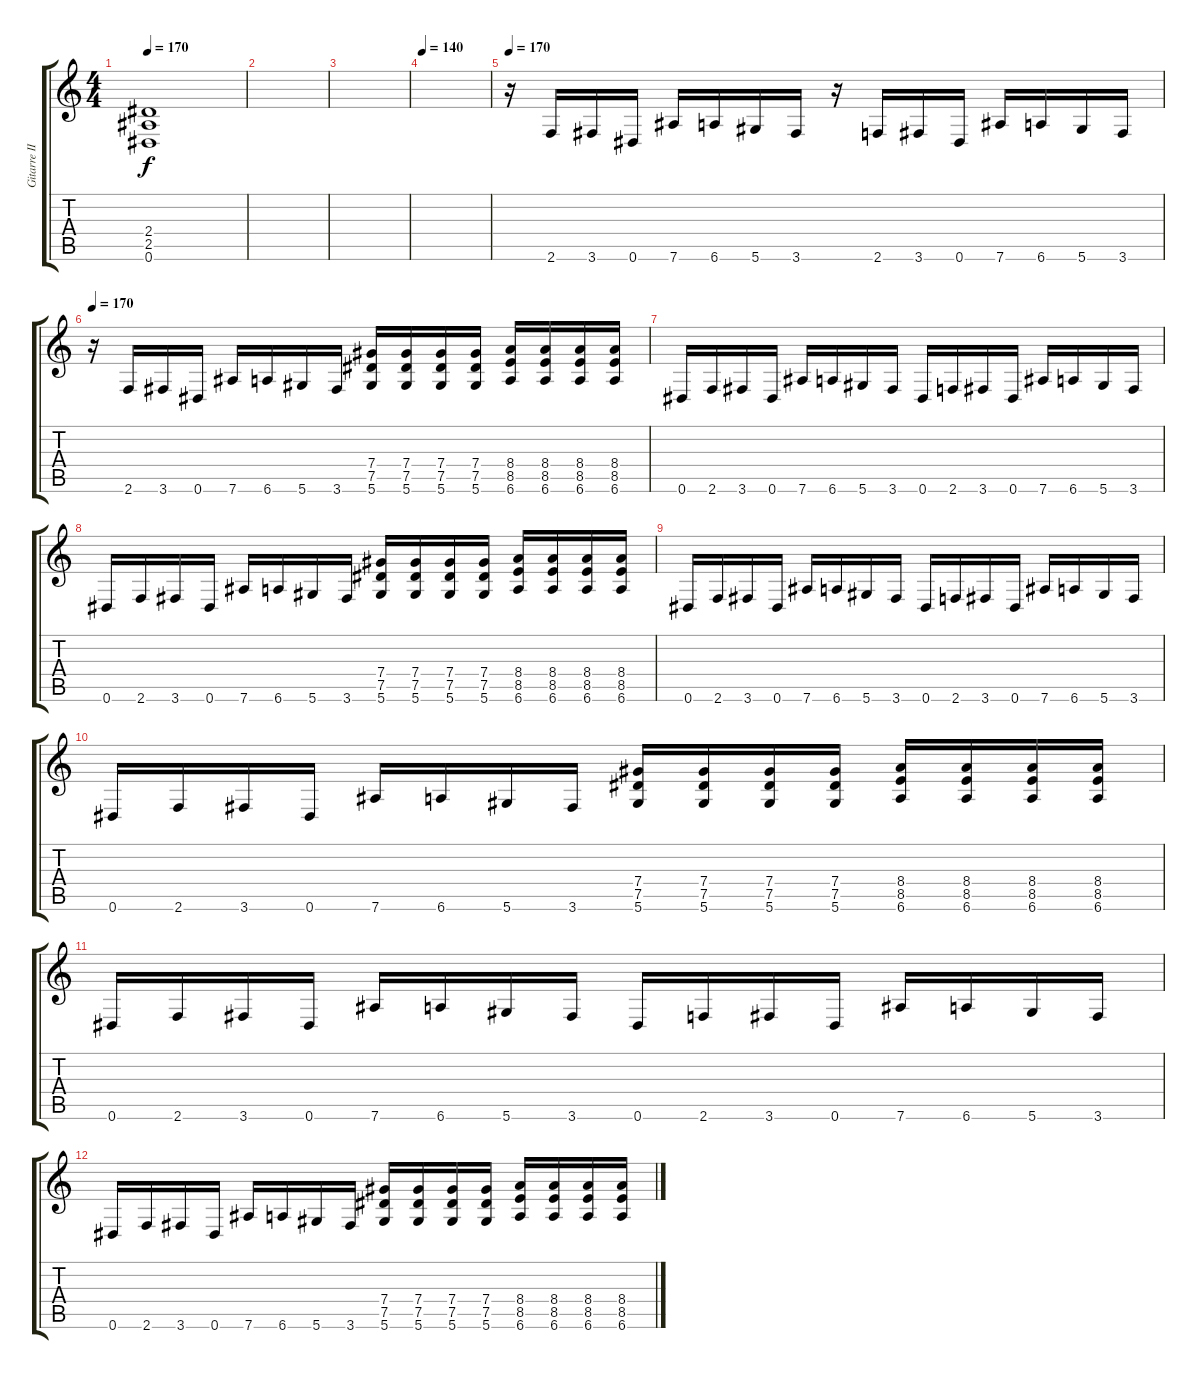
\track ("Gitarre II" "Gitarre II") {instrument distortionguitar}
\staff {score tabs}
\tuning (Eb4 Bb3 Gb3 Db3 Ab2 Eb2) {hide}
\ts (4 4)
\tempo 170
\clef g2
\ks c
(2.4 2.5 0.6).1{dy f} |
|
|
\tempo 140
|
\tempo 170
r.16 2.6.16 3.6.16 0.6.16 7.6.16 6.6.16 5.6.16 3.6.16 r.16 2.6.16 3.6.16 0.6.16 7.6.16 6.6.16 5.6.16 3.6.16 |
\tempo 170
r.16 2.6.16 3.6.16 0.6.16 7.6.16 6.6.16 5.6.16 3.6.16 (7.4 7.5 5.6).16 (7.4 7.5 5.6).16 (7.4 7.5 5.6).16 (7.4 7.5 5.6).16 (8.4 8.5 6.6).16 (8.4 8.5 6.6).16 (8.4 8.5 6.6).16 (8.4 8.5 6.6).16 |
0.6.16 2.6.16 3.6.16 0.6.16 7.6.16 6.6.16 5.6.16 3.6.16 0.6.16 2.6.16 3.6.16 0.6.16 7.6.16 6.6.16 5.6.16 3.6.16 |
0.6.16 2.6.16 3.6.16 0.6.16 7.6.16 6.6.16 5.6.16 3.6.16 (7.4 7.5 5.6).16 (7.4 7.5 5.6).16 (7.4 7.5 5.6).16 (7.4 7.5 5.6).16 (8.4 8.5 6.6).16 (8.4 8.5 6.6).16 (8.4 8.5 6.6).16 (8.4 8.5 6.6).16 |
0.6.16 2.6.16 3.6.16 0.6.16 7.6.16 6.6.16 5.6.16 3.6.16 0.6.16 2.6.16 3.6.16 0.6.16 7.6.16 6.6.16 5.6.16 3.6.16 |
0.6.16 2.6.16 3.6.16 0.6.16 7.6.16 6.6.16 5.6.16 3.6.16 (7.4 7.5 5.6).16 (7.4 7.5 5.6).16 (7.4 7.5 5.6).16 (7.4 7.5 5.6).16 (8.4 8.5 6.6).16 (8.4 8.5 6.6).16 (8.4 8.5 6.6).16 (8.4 8.5 6.6).16 |
0.6.16 2.6.16 3.6.16 0.6.16 7.6.16 6.6.16 5.6.16 3.6.16 0.6.16 2.6.16 3.6.16 0.6.16 7.6.16 6.6.16 5.6.16 3.6.16 |
0.6.16 2.6.16 3.6.16 0.6.16 7.6.16 6.6.16 5.6.16 3.6.16 (7.4 7.5 5.6).16 (7.4 7.5 5.6).16 (7.4 7.5 5.6).16 (7.4 7.5 5.6).16 (8.4 8.5 6.6).16 (8.4 8.5 6.6).16 (8.4 8.5 6.6).16 (8.4 8.5 6.6).16
